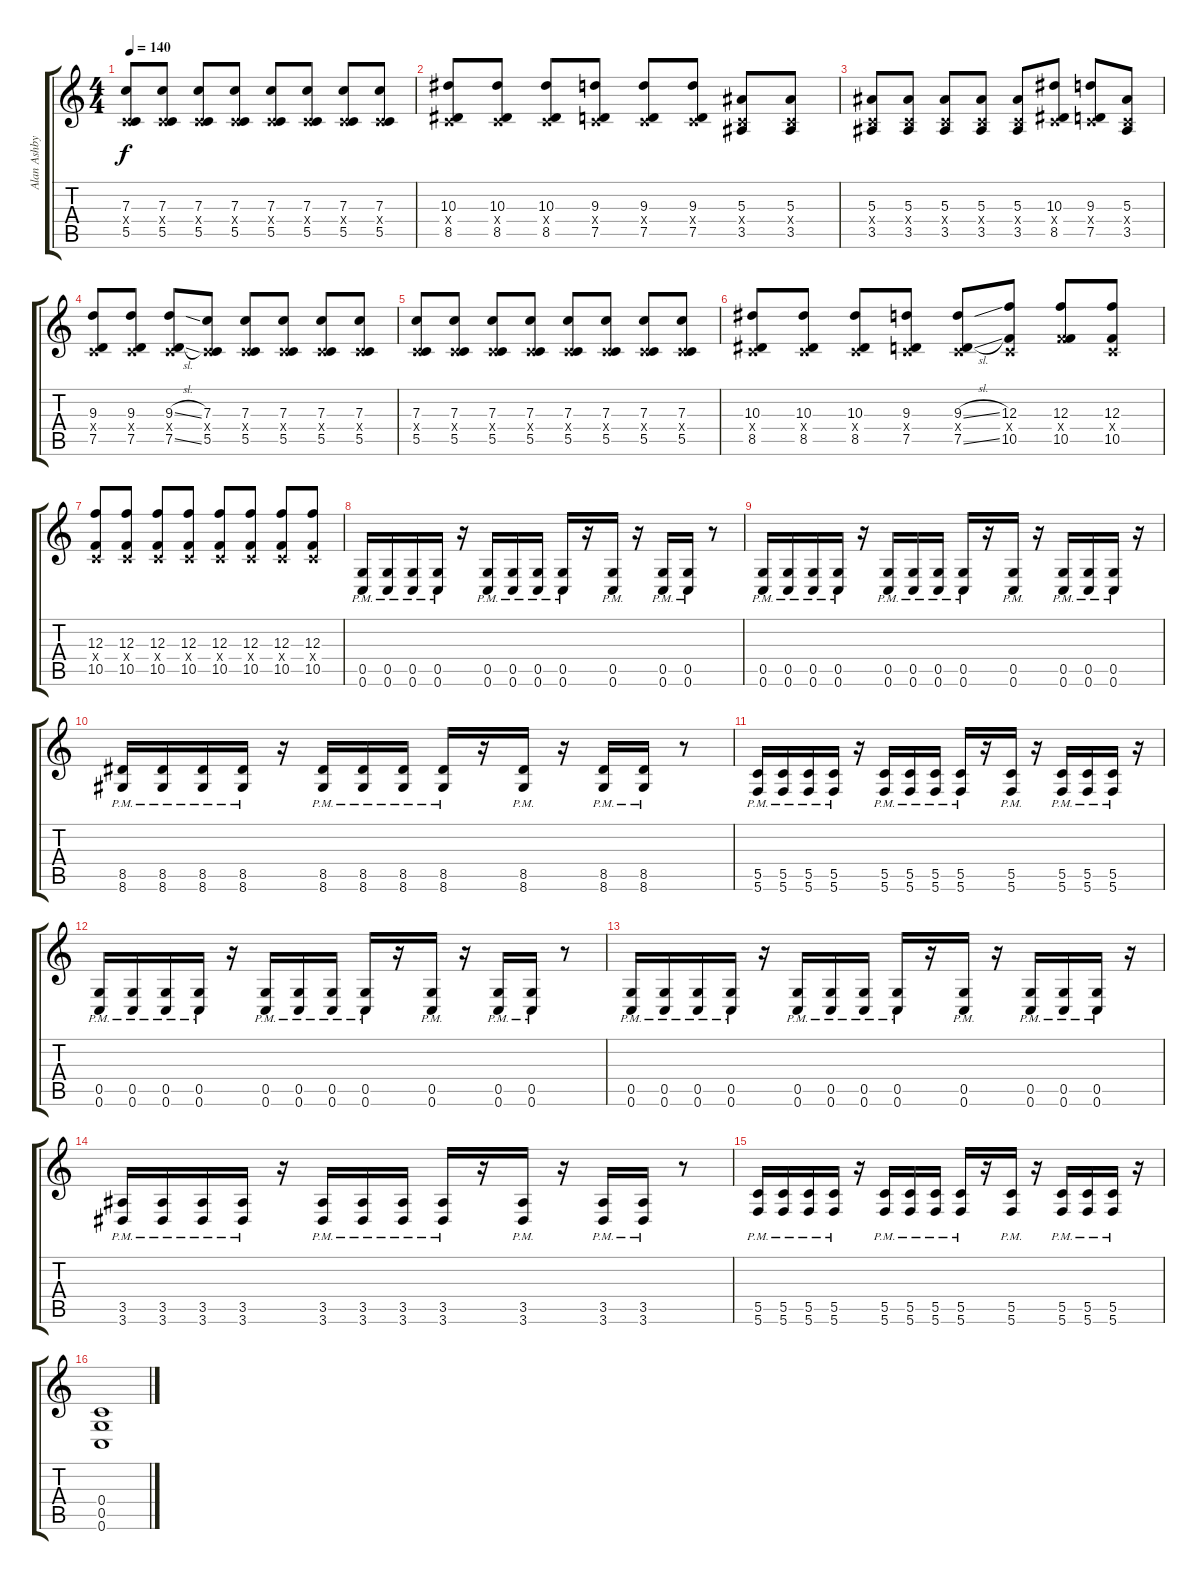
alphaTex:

\track ("Alan Ashby" "Alan Ashby") {instrument distortionguitar}
\staff {score tabs}
\tuning (D4 A3 F3 C3 G2 C2) {hide}
\ts (4 4)
\tempo 140
\clef g2
\ks c
(7.3 0.4{x} 5.5).8{dy f} (7.3 0.4{x} 5.5).8 (7.3 0.4{x} 5.5).8 (7.3 0.4{x} 5.5).8 (7.3 0.4{x} 5.5).8 (7.3 0.4{x} 5.5).8 (7.3 0.4{x} 5.5).8 (7.3 0.4{x} 5.5).8 |
(10.3 0.4{x} 8.5).8 (10.3 0.4{x} 8.5).8 (10.3 0.4{x} 8.5).8 (9.3 0.4{x} 7.5).8 (9.3 0.4{x} 7.5).8 (9.3 0.4{x} 7.5).8 (5.3 0.4{x} 3.5).8 (5.3 0.4{x} 3.5).8 |
(5.3 0.4{x} 3.5).8 (5.3 0.4{x} 3.5).8 (5.3 0.4{x} 3.5).8 (5.3 0.4{x} 3.5).8 (5.3 0.4{x} 3.5).8 (10.3 0.4{x} 8.5).8 (9.3 0.4{x} 7.5).8 (5.3 0.4{x} 3.5).8 |
(9.3 0.4{x} 7.5).8 (9.3 0.4{x} 7.5).8 (9.3{sl} 0.4{x} 7.5{sl}).8 (7.3 0.4{x} 5.5).8 (7.3 0.4{x} 5.5).8 (7.3 0.4{x} 5.5).8 (7.3 0.4{x} 5.5).8 (7.3 0.4{x} 5.5).8 |
(7.3 0.4{x} 5.5).8 (7.3 0.4{x} 5.5).8 (7.3 0.4{x} 5.5).8 (7.3 0.4{x} 5.5).8 (7.3 0.4{x} 5.5).8 (7.3 0.4{x} 5.5).8 (7.3 0.4{x} 5.5).8 (7.3 0.4{x} 5.5).8 |
(10.3 0.4{x} 8.5).8 (10.3 0.4{x} 8.5).8 (10.3 0.4{x} 8.5).8 (9.3 0.4{x} 7.5).8 (9.3{sl} 0.4{x} 7.5{sl}).8 (12.3 0.4{x} 10.5).8 (12.3 5.4{x} 10.5).8 (12.3 0.4{x} 10.5).8 |
(12.3 0.4{x} 10.5).8 (12.3 0.4{x} 10.5).8 (12.3 0.4{x} 10.5).8 (12.3 0.4{x} 10.5).8 (12.3 0.4{x} 10.5).8 (12.3 0.4{x} 10.5).8 (12.3 0.4{x} 10.5).8 (12.3 0.4{x} 10.5).8 |
(0.5{pm} 0.6{pm}).16{volume 14} (0.5{pm} 0.6{pm}).16 (0.5{pm} 0.6{pm}).16 (0.5{pm} 0.6{pm}).16 r.16 (0.5{pm} 0.6{pm}).16 (0.5{pm} 0.6{pm}).16 (0.5{pm} 0.6{pm}).16 (0.5{pm} 0.6{pm}).16 r.16 (0.5{pm} 0.6{pm}).16 r.16 (0.5{pm} 0.6{pm}).16 (0.5{pm} 0.6{pm}).16 r.8 |
(0.5{pm} 0.6{pm}).16 (0.5{pm} 0.6{pm}).16 (0.5{pm} 0.6{pm}).16 (0.5{pm} 0.6{pm}).16 r.16 (0.5{pm} 0.6{pm}).16 (0.5{pm} 0.6{pm}).16 (0.5{pm} 0.6{pm}).16 (0.5{pm} 0.6{pm}).16 r.16 (0.5{pm} 0.6{pm}).16 r.16 (0.5{pm} 0.6{pm}).16 (0.5{pm} 0.6{pm}).16 (0.5{pm} 0.6{pm}).16 r.16 |
(8.5{pm} 8.6{pm}).16 (8.5{pm} 8.6{pm}).16 (8.5{pm} 8.6{pm}).16 (8.5{pm} 8.6{pm}).16 r.16 (8.5{pm} 8.6{pm}).16 (8.5{pm} 8.6{pm}).16 (8.5{pm} 8.6{pm}).16 (8.5{pm} 8.6{pm}).16 r.16 (8.5{pm} 8.6{pm}).16 r.16 (8.5{pm} 8.6{pm}).16 (8.5{pm} 8.6{pm}).16 r.8 |
(5.5{pm} 5.6{pm}).16 (5.5{pm} 5.6{pm}).16 (5.5{pm} 5.6{pm}).16 (5.5{pm} 5.6{pm}).16 r.16 (5.5{pm} 5.6{pm}).16 (5.5{pm} 5.6{pm}).16 (5.5{pm} 5.6{pm}).16 (5.5{pm} 5.6{pm}).16 r.16 (5.5{pm} 5.6{pm}).16 r.16 (5.5{pm} 5.6{pm}).16 (5.5{pm} 5.6{pm}).16 (5.5{pm} 5.6{pm}).16 r.16 |
(0.5{pm} 0.6{pm}).16 (0.5{pm} 0.6{pm}).16 (0.5{pm} 0.6{pm}).16 (0.5{pm} 0.6{pm}).16 r.16 (0.5{pm} 0.6{pm}).16 (0.5{pm} 0.6{pm}).16 (0.5{pm} 0.6{pm}).16 (0.5{pm} 0.6{pm}).16 r.16 (0.5{pm} 0.6{pm}).16 r.16 (0.5{pm} 0.6{pm}).16 (0.5{pm} 0.6{pm}).16 r.8 |
(0.5{pm} 0.6{pm}).16 (0.5{pm} 0.6{pm}).16 (0.5{pm} 0.6{pm}).16 (0.5{pm} 0.6{pm}).16 r.16 (0.5{pm} 0.6{pm}).16 (0.5{pm} 0.6{pm}).16 (0.5{pm} 0.6{pm}).16 (0.5{pm} 0.6{pm}).16 r.16 (0.5{pm} 0.6{pm}).16 r.16 (0.5{pm} 0.6{pm}).16 (0.5{pm} 0.6{pm}).16 (0.5{pm} 0.6{pm}).16 r.16 |
(3.5{pm} 3.6{pm}).16 (3.5{pm} 3.6{pm}).16 (3.5{pm} 3.6{pm}).16 (3.5{pm} 3.6{pm}).16 r.16 (3.5{pm} 3.6{pm}).16 (3.5{pm} 3.6{pm}).16 (3.5{pm} 3.6{pm}).16 (3.5{pm} 3.6{pm}).16 r.16 (3.5{pm} 3.6{pm}).16 r.16 (3.5{pm} 3.6{pm}).16 (3.5{pm} 3.6{pm}).16 r.8 |
(5.5{pm} 5.6{pm}).16 (5.5{pm} 5.6{pm}).16 (5.5{pm} 5.6{pm}).16 (5.5{pm} 5.6{pm}).16 r.16 (5.5{pm} 5.6{pm}).16 (5.5{pm} 5.6{pm}).16 (5.5{pm} 5.6{pm}).16 (5.5{pm} 5.6{pm}).16 r.16 (5.5{pm} 5.6{pm}).16 r.16 (5.5{pm} 5.6{pm}).16 (5.5{pm} 5.6{pm}).16 (5.5{pm} 5.6{pm}).16 r.16 |
(0.4 0.5 0.6).1
